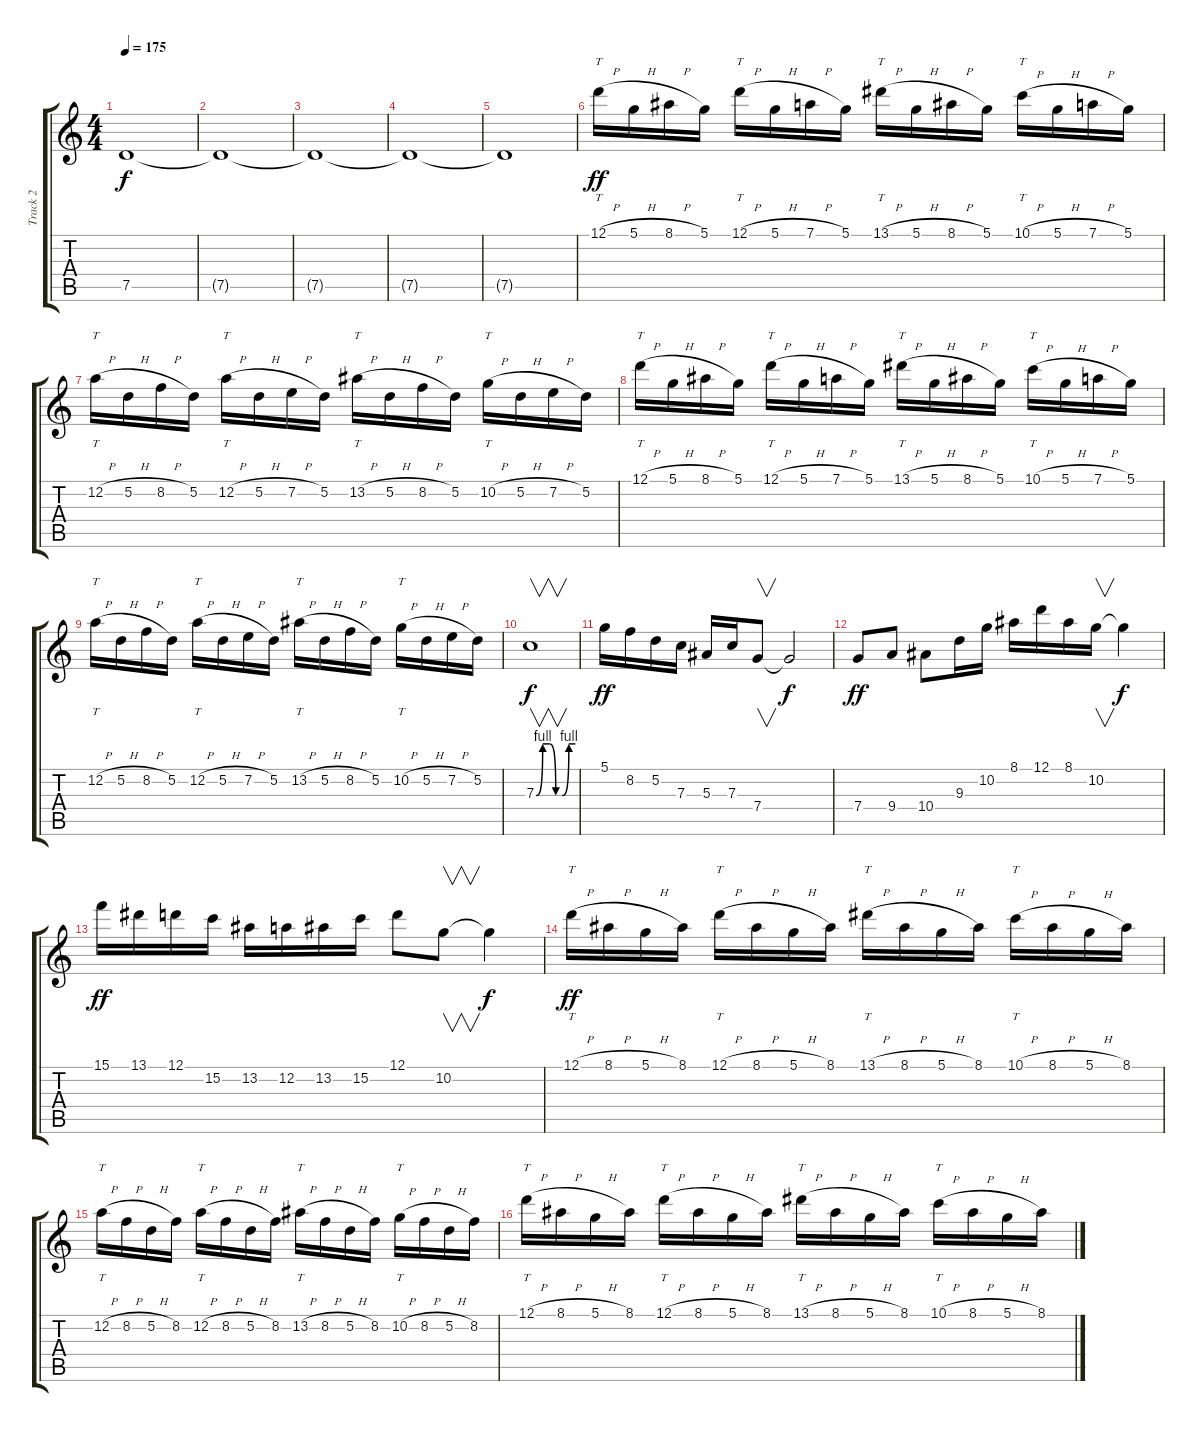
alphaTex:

\track ("Track 2" "Track 2") {instrument distortionguitar}
\staff {score tabs}
\tuning (D4 A3 F3 C3 G2 D2) {hide}
\ts (4 4)
\tempo 175
\clef g2
\ks c
7.5{t}.1{dy f} |
7.5{t}.1 |
7.5{t}.1 |
7.5{t}.1 |
7.5{t}.1 |
12.1{h}.16{tt dy ff} 5.1{h}.16 8.1{h}.16 5.1.16 12.1{h}.16{tt} 5.1{h}.16 7.1{h}.16 5.1.16 13.1{h}.16{tt} 5.1{h}.16 8.1{h}.16 5.1.16 10.1{h}.16{tt} 5.1{h}.16 7.1{h}.16 5.1.16 |
12.2{h}.16{tt} 5.2{h}.16 8.2{h}.16 5.2.16 12.2{h}.16{tt} 5.2{h}.16 7.2{h}.16 5.2.16 13.2{h}.16{tt} 5.2{h}.16 8.2{h}.16 5.2.16 10.2{h}.16{tt} 5.2{h}.16 7.2{h}.16 5.2.16 |
12.1{h}.16{tt} 5.1{h}.16 8.1{h}.16 5.1.16 12.1{h}.16{tt} 5.1{h}.16 7.1{h}.16 5.1.16 13.1{h}.16{tt} 5.1{h}.16 8.1{h}.16 5.1.16 10.1{h}.16{tt} 5.1{h}.16 7.1{h}.16 5.1.16 |
12.2{h}.16{tt} 5.2{h}.16 8.2{h}.16 5.2.16 12.2{h}.16{tt} 5.2{h}.16 7.2{h}.16 5.2.16 13.2{h}.16{tt} 5.2{h}.16 8.2{h}.16 5.2.16 10.2{h}.16{tt} 5.2{h}.16 7.2{h}.16 5.2.16 |
7.3{be (custom 0 0 10 4 20 4 30 0 40 0 50 4 60 4)}.1{v dy f} |
5.1.16{dy ff} 8.2.16 5.2.16 7.3.16 5.3.16 7.3.16 7.4.8{v} 7.4{t}.2{dy f} |
7.4.8{dy ff} 9.4.8 10.4.8 9.3.16 10.2.16 8.1.16 12.1.16 8.1.16 10.2.16{v} 10.2{t}.4{dy f} |
15.1.16{dy ff} 13.1.16 12.1.16 15.2.16 13.2.16 12.2.16 13.2.16 15.2.16 12.1.8 10.2.8{v} 10.2{t}.4{dy f} |
12.1{h}.16{tt dy ff} 8.1{h}.16 5.1{h}.16 8.1.16 12.1{h}.16{tt} 8.1{h}.16 5.1{h}.16 8.1.16 13.1{h}.16{tt} 8.1{h}.16 5.1{h}.16 8.1.16 10.1{h}.16{tt} 8.1{h}.16 5.1{h}.16 8.1.16 |
12.2{h}.16{tt} 8.2{h}.16 5.2{h}.16 8.2.16 12.2{h}.16{tt} 8.2{h}.16 5.2{h}.16 8.2.16 13.2{h}.16{tt} 8.2{h}.16 5.2{h}.16 8.2.16 10.2{h}.16{tt} 8.2{h}.16 5.2{h}.16 8.2.16 |
12.1{h}.16{tt} 8.1{h}.16 5.1{h}.16 8.1.16 12.1{h}.16{tt} 8.1{h}.16 5.1{h}.16 8.1.16 13.1{h}.16{tt} 8.1{h}.16 5.1{h}.16 8.1.16 10.1{h}.16{tt} 8.1{h}.16 5.1{h}.16 8.1.16
